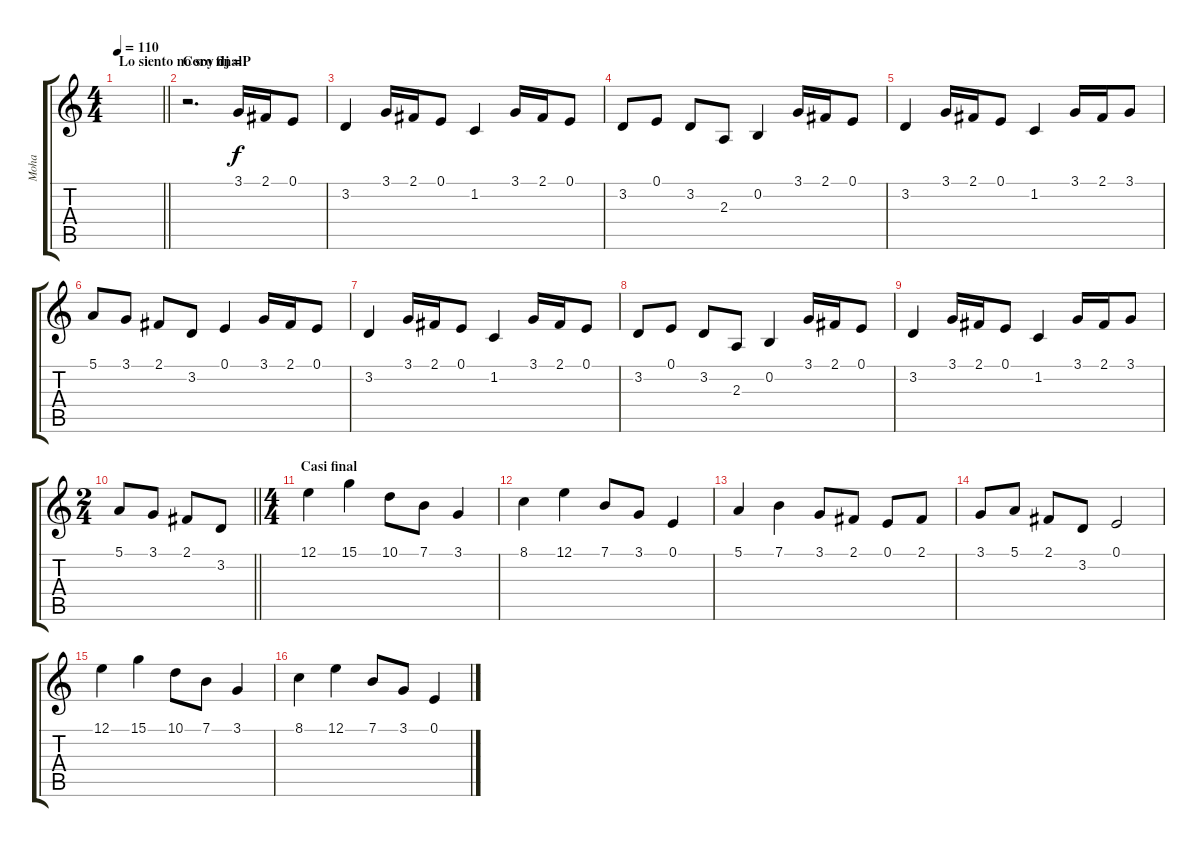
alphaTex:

\track ("Moha" "Moha") {instrument violin}
\staff {score tabs}
\tuning (E4 B3 G3 D3 A2 E2) {hide}
\ts (4 4)
\section ("" "Lo siento no soy dj =P")
\tempo 110
\clef g2
\barLineRight lightlight
\ks c
|
\section ("" "Coro final")
r.2{d} 3.1.16 2.1.16 0.1.8 |
3.2.4 3.1.16 2.1.16 0.1.8 1.2.4 3.1.16 2.1.16 0.1.8 |
3.2.8 0.1.8 3.2.8 2.3.8 0.2.4 3.1.16 2.1.16 0.1.8 |
3.2.4 3.1.16 2.1.16 0.1.8 1.2.4 3.1.16 2.1.16 3.1.8 |
5.1.8 3.1.8 2.1.8 3.2.8 0.1.4 3.1.16 2.1.16 0.1.8 |
3.2.4 3.1.16 2.1.16 0.1.8 1.2.4 3.1.16 2.1.16 0.1.8 |
3.2.8 0.1.8 3.2.8 2.3.8 0.2.4 3.1.16 2.1.16 0.1.8 |
3.2.4 3.1.16 2.1.16 0.1.8 1.2.4 3.1.16 2.1.16 3.1.8 |
\ts (2 4)
\barLineRight lightlight
5.1.8 3.1.8 2.1.8 3.2.8 |
\ts (4 4)
\section ("" "Casi final")
12.1.4{volume 16} 15.1.4 10.1.8 7.1.8 3.1.4 |
8.1.4 12.1.4 7.1.8 3.1.8 0.1.4 |
5.1.4 7.1.4 3.1.8 2.1.8 0.1.8 2.1.8 |
3.1.8 5.1.8 2.1.8 3.2.8 0.1.2 |
12.1.4 15.1.4 10.1.8 7.1.8 3.1.4 |
8.1.4 12.1.4 7.1.8 3.1.8 0.1.4
